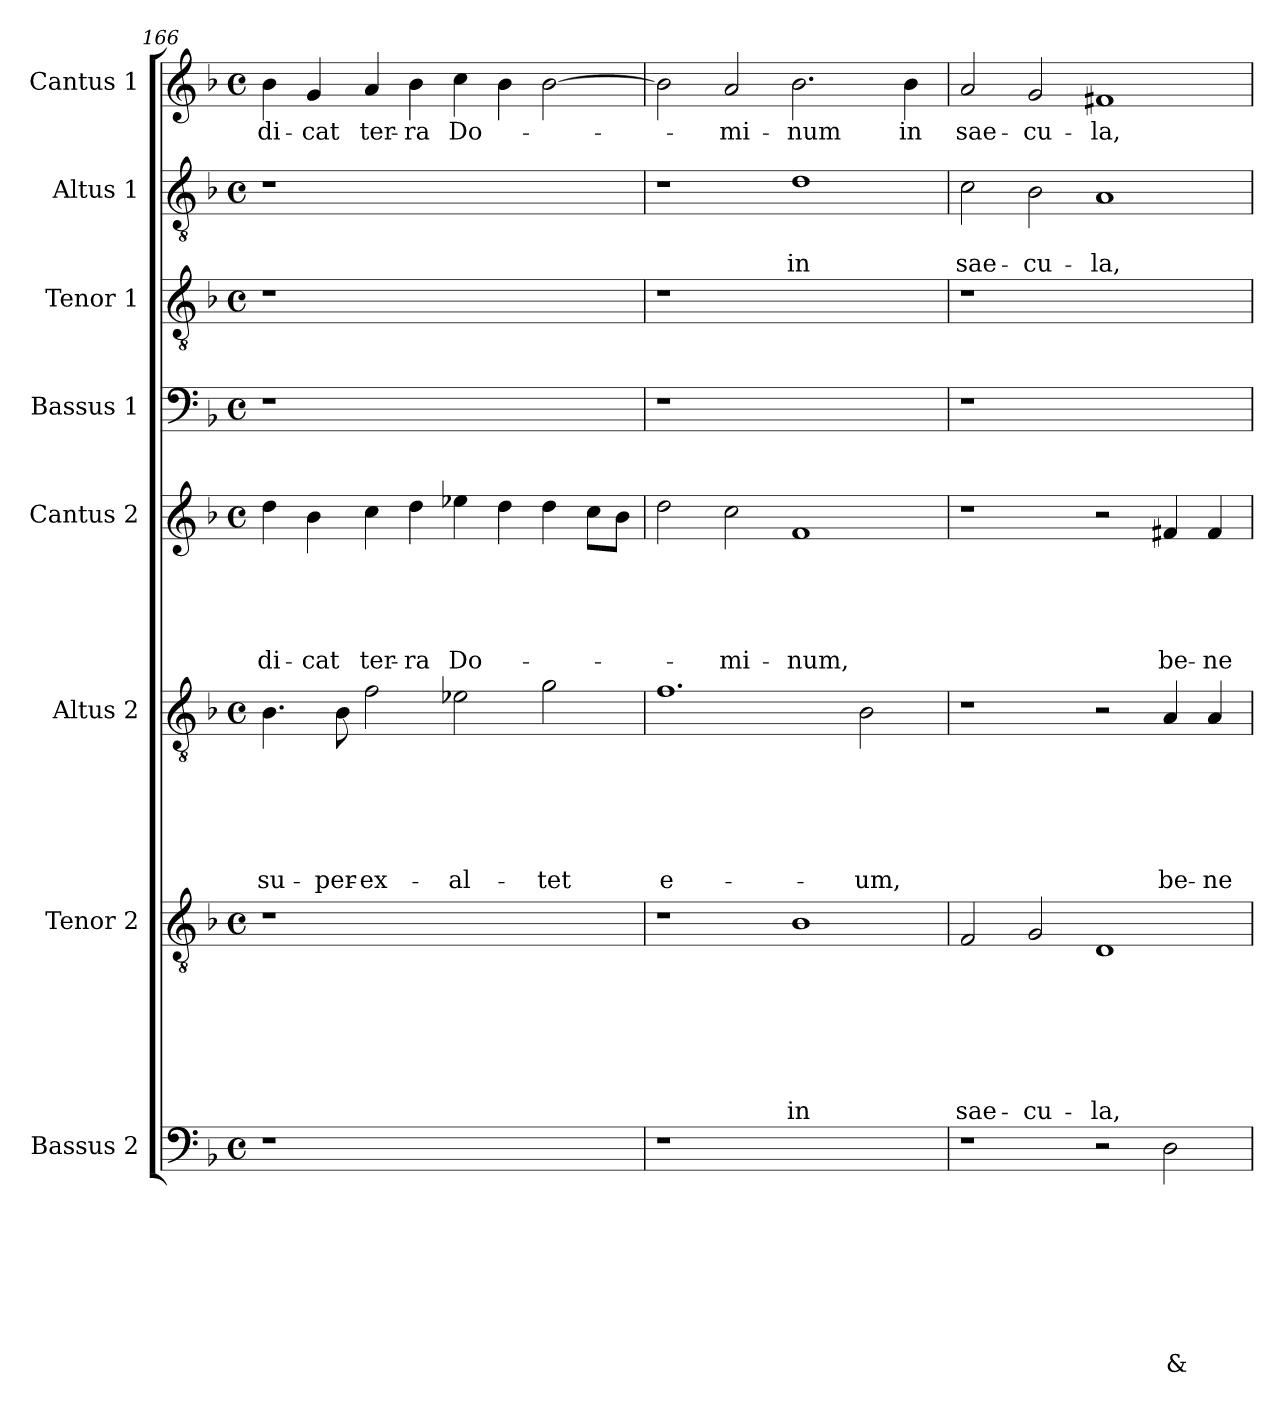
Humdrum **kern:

**kern	**text	**text	**text	**text	**text	**text	**text	**text	**kern	**text	**text	**text	**text	**text	**text	**text	**kern	**text	**text	**text	**text	**text	**text	**kern	**text	**text	**text	**text	**text	**kern	**kern	**kern	**text	**text	**kern	**text
*part8	*part8	*part8	*part8	*part8	*part8	*part8	*part8	*part8	*part7	*part7	*part7	*part7	*part7	*part7	*part7	*part7	*part6	*part6	*part6	*part6	*part6	*part6	*part6	*part5	*part5	*part5	*part5	*part5	*part5	*part4	*part3	*part2	*part2	*part2	*part1	*part1
*staff8	*staff8	*staff8	*staff8	*staff8	*staff8	*staff8	*staff8	*staff8	*staff7	*staff7	*staff7	*staff7	*staff7	*staff7	*staff7	*staff7	*staff6	*staff6	*staff6	*staff6	*staff6	*staff6	*staff6	*staff5	*staff5	*staff5	*staff5	*staff5	*staff5	*staff4	*staff3	*staff2	*staff2	*staff2	*staff1	*staff1
*I"Bassus 2	*	*	*	*	*	*	*	*	*I"Tenor 2	*	*	*	*	*	*	*	*I"Altus 2	*	*	*	*	*	*	*I"Cantus 2	*	*	*	*	*	*I"Bassus 1	*I"Tenor 1	*I"Altus 1	*	*	*I"Cantus 1	*
*I'B2	*	*	*	*	*	*	*	*	*I'T2	*	*	*	*	*	*	*	*I'A2	*	*	*	*	*	*	*I'C2	*	*	*	*	*	*I'B1	*I'T1	*I'A1	*	*	*I'C1	*
*clefF4	*	*	*	*	*	*	*	*	*clefGv2	*	*	*	*	*	*	*	*clefGv2	*	*	*	*	*	*	*clefG2	*	*	*	*	*	*clefF4	*clefGv2	*clefGv2	*	*	*clefG2	*
*k[b-]	*	*	*	*	*	*	*	*	*k[b-]	*	*	*	*	*	*	*	*k[b-]	*	*	*	*	*	*	*k[b-]	*	*	*	*	*	*k[b-]	*k[b-]	*k[b-]	*	*	*k[b-]	*
*d:	*	*	*	*	*	*	*	*	*d:	*	*	*	*	*	*	*	*d:	*	*	*	*	*	*	*d:	*	*	*	*	*	*d:	*d:	*d:	*	*	*d:	*
*M4/4	*	*	*	*	*	*	*	*	*M4/4	*	*	*	*	*	*	*	*M4/4	*	*	*	*	*	*	*M4/4	*	*	*	*	*	*M4/4	*M4/4	*M4/4	*	*	*M4/4	*
*met(c)	*	*	*	*	*	*	*	*	*met(c)	*	*	*	*	*	*	*	*met(c)	*	*	*	*	*	*	*met(c)	*	*	*	*	*	*met(c)	*met(c)	*met(c)	*	*	*met(c)	*
=166	=166	=166	=166	=166	=166	=166	=166	=166	=166	=166	=166	=166	=166	=166	=166	=166	=166	=166	=166	=166	=166	=166	=166	=166	=166	=166	=166	=166	=166	=166	=166	=166	=166	=166	=166	=166
1r	.	.	.	.	.	.	.	.	1r	.	.	.	.	.	.	.	4.B-\	.	.	.	.	.	su-	4dd\	.	.	.	.	-di-	1r	1r	1r	.	.	4b-\	-di-
.	.	.	.	.	.	.	.	.	.	.	.	.	.	.	.	.	.	.	.	.	.	.	.	4b-\	.	.	.	.	-cat	.	.	.	.	.	4g/	-cat
.	.	.	.	.	.	.	.	.	.	.	.	.	.	.	.	.	8B-\	.	.	.	.	.	-per-	.	.	.	.	.	.	.	.	.	.	.	.	.
.	.	.	.	.	.	.	.	.	.	.	.	.	.	.	.	.	2f\	.	.	.	.	.	-ex-	4cc\	.	.	.	.	ter-	.	.	.	.	.	4a/	ter-
.	.	.	.	.	.	.	.	.	.	.	.	.	.	.	.	.	.	.	.	.	.	.	.	4dd\	.	.	.	.	-ra	.	.	.	.	.	4b-\	-ra
1ryy	.	.	.	.	.	.	.	.	1ryy	.	.	.	.	.	.	.	2e-X\	.	.	.	.	.	-al-	4ee-X\	.	.	.	.	Do-	1ryy	1ryy	1ryy	.	.	4cc\	Do-
.	.	.	.	.	.	.	.	.	.	.	.	.	.	.	.	.	.	.	.	.	.	.	.	4dd\	.	.	.	.	.	.	.	.	.	.	4b-\	.
.	.	.	.	.	.	.	.	.	.	.	.	.	.	.	.	.	2g\	.	.	.	.	.	-tet	4dd\	.	.	.	.	.	.	.	.	.	.	[2b-\	.
.	.	.	.	.	.	.	.	.	.	.	.	.	.	.	.	.	.	.	.	.	.	.	.	8cc\L	.	.	.	.	.	.	.	.	.	.	.	.
.	.	.	.	.	.	.	.	.	.	.	.	.	.	.	.	.	.	.	.	.	.	.	.	8b-\J	.	.	.	.	.	.	.	.	.	.	.	.
=167	=167	=167	=167	=167	=167	=167	=167	=167	=167	=167	=167	=167	=167	=167	=167	=167	=167	=167	=167	=167	=167	=167	=167	=167	=167	=167	=167	=167	=167	=167	=167	=167	=167	=167	=167	=167
1r	.	.	.	.	.	.	.	.	1r	.	.	.	.	.	.	.	1.f	.	.	.	.	.	e-	2dd\	.	.	.	.	.	1r	1r	1r	.	.	2b-\]	.
.	.	.	.	.	.	.	.	.	.	.	.	.	.	.	.	.	.	.	.	.	.	.	.	2cc\	.	.	.	.	-mi-	.	.	.	.	.	2a/	-mi-
1ryy	.	.	.	.	.	.	.	.	1B-	.	.	.	.	.	.	in	.	.	.	.	.	.	.	1f	.	.	.	.	-num,	1ryy	1ryy	1d	.	in	2.b-\	-num
.	.	.	.	.	.	.	.	.	.	.	.	.	.	.	.	.	2B-\	.	.	.	.	.	-um,	.	.	.	.	.	.	.	.	.	.	.	.	.
.	.	.	.	.	.	.	.	.	.	.	.	.	.	.	.	.	.	.	.	.	.	.	.	.	.	.	.	.	.	.	.	.	.	.	4b-\	in
!!LO:PB:g=z
=168	=168	=168	=168	=168	=168	=168	=168	=168	=168	=168	=168	=168	=168	=168	=168	=168	=168	=168	=168	=168	=168	=168	=168	=168	=168	=168	=168	=168	=168	=168	=168	=168	=168	=168	=168	=168
1r	.	.	.	.	.	.	.	.	2F/	.	.	.	.	.	.	sae-	1r	.	.	.	.	.	.	1r	.	.	.	.	.	1r	1r	2c\	.	sae-	2a/	sae-
.	.	.	.	.	.	.	.	.	2G/	.	.	.	.	.	.	-cu-	.	.	.	.	.	.	.	.	.	.	.	.	.	.	.	2B-\	.	-cu-	2g/	-cu-
2r	.	.	.	.	.	.	.	.	1D	.	.	.	.	.	.	-la,	2r	.	.	.	.	.	.	2r	.	.	.	.	.	1ryy	1ryy	1A	.	-la,	1f#X	-la,
2D\	.	.	.	.	.	.	.	&	.	.	.	.	.	.	.	.	4A/	.	.	.	.	.	be-	4f#X/	.	.	.	.	be-	.	.	.	.	.	.	.
.	.	.	.	.	.	.	.	.	.	.	.	.	.	.	.	.	4A/	.	.	.	.	.	-ne-	4f#/	.	.	.	.	-ne-	.	.	.	.	.	.	.
=	=	=	=	=	=	=	=	=	=	=	=	=	=	=	=	=	=	=	=	=	=	=	=	=	=	=	=	=	=	=	=	=	=	=	=	=
*-	*-	*-	*-	*-	*-	*-	*-	*-	*-	*-	*-	*-	*-	*-	*-	*-	*-	*-	*-	*-	*-	*-	*-	*-	*-	*-	*-	*-	*-	*-	*-	*-	*-	*-	*-	*-
